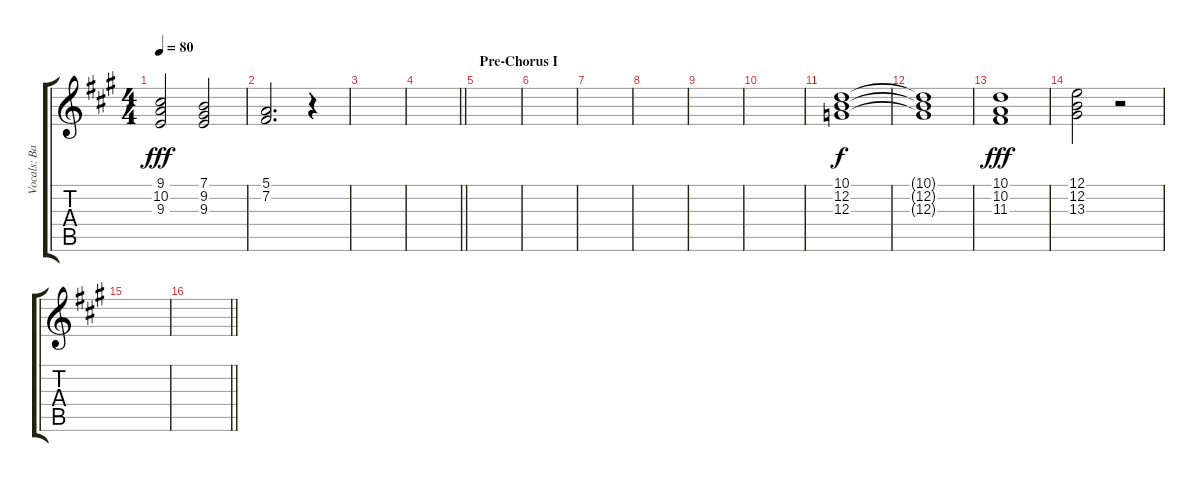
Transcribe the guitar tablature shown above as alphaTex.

\track ("Vocals: Band" "Vocals: Ba") {instrument choiraahs}
\staff {score tabs}
\tuning (E4 B3 G3 D3 A2 E2) {hide}
\ts (4 4)
\tempo 80
\clef g2
\ks a
(9.1 10.2 9.3).2{dy fff} (7.1 9.2 9.3).2 |
(5.1 7.2).2{d} r.4 |
|
\barLineRight lightlight
|
\section ("" "Pre-Chorus I")
|
|
|
|
|
|
(10.1 12.2 12.3).1{dy f} |
(10.1{t} 12.2{t} 12.3{t}).1 |
(10.1 10.2 11.3).1{dy fff} |
(12.1 12.2 13.3).2 r.2 |
|
\barLineRight lightlight
